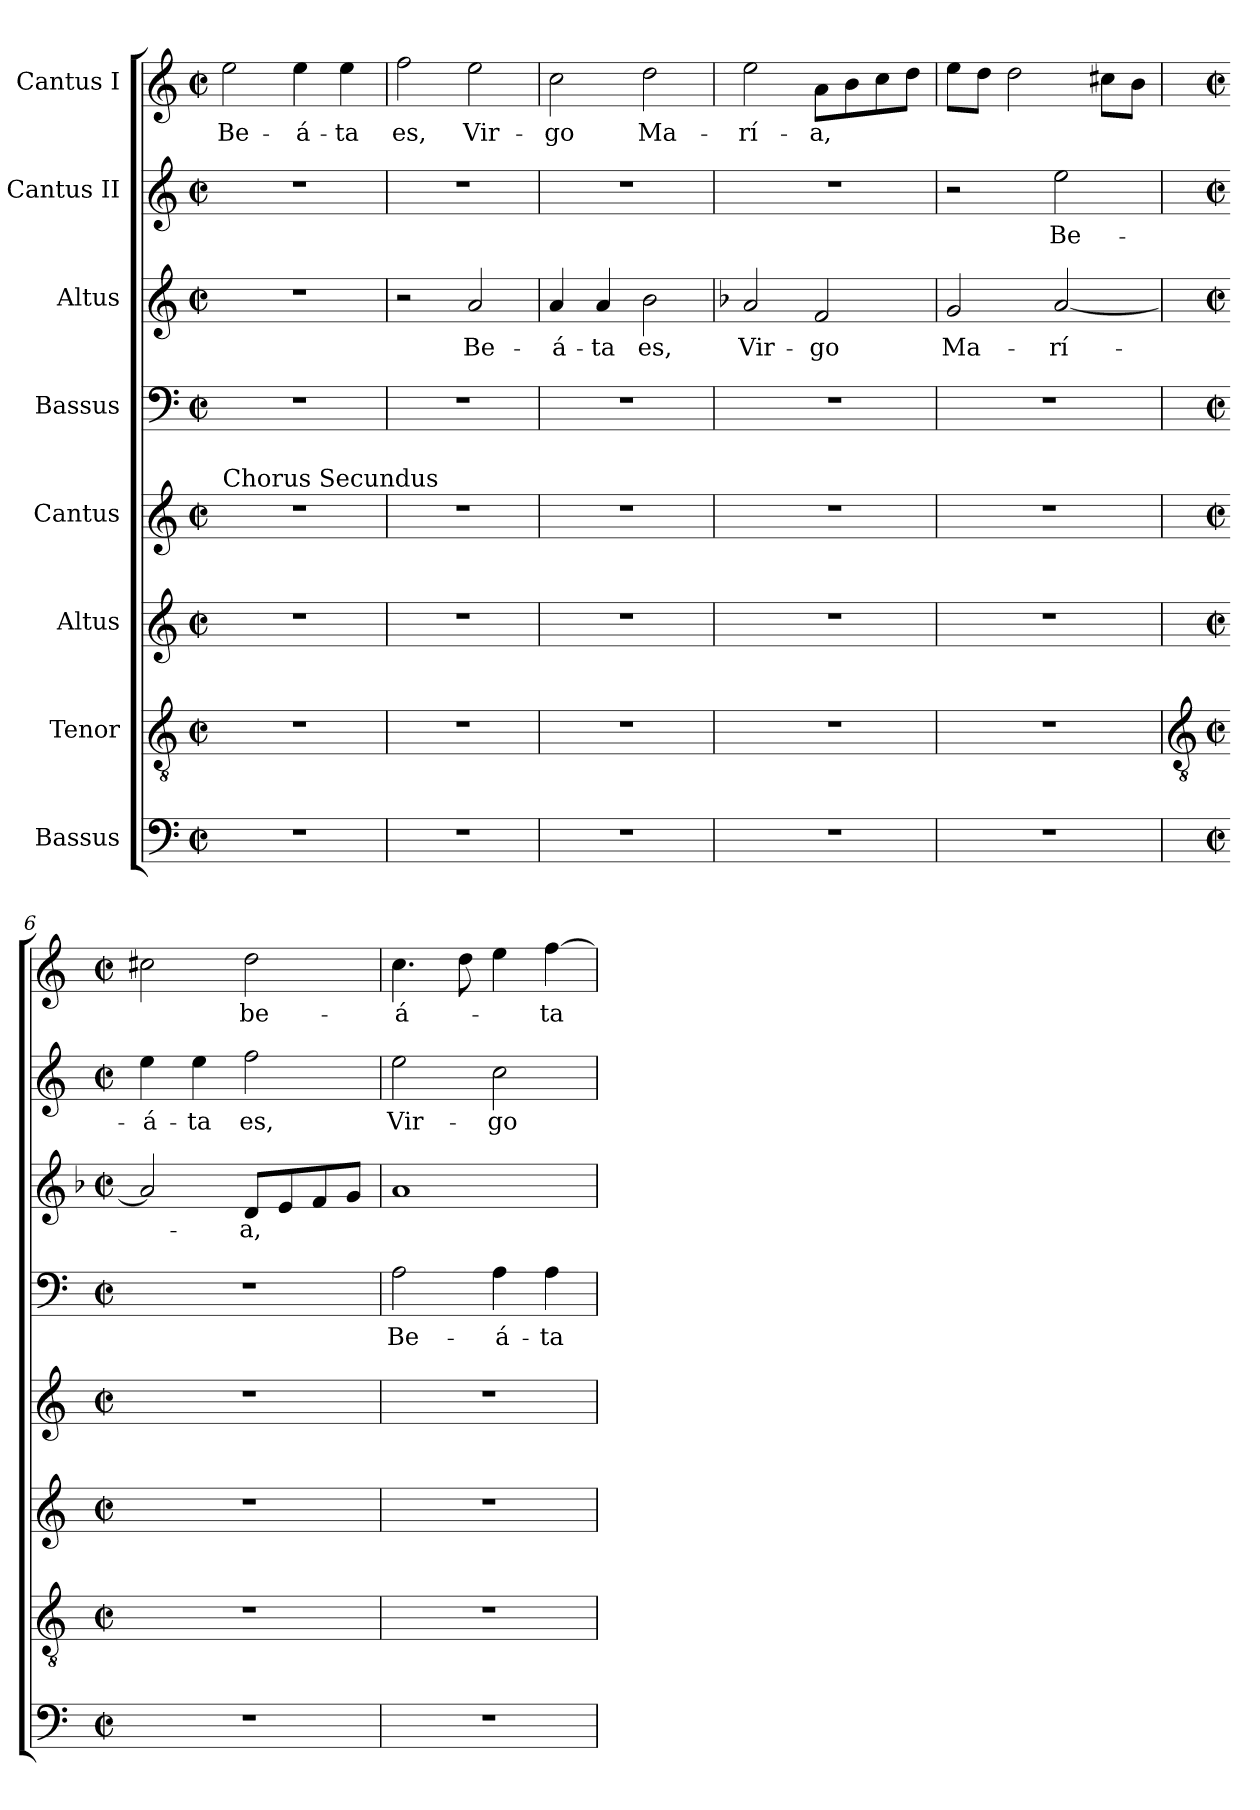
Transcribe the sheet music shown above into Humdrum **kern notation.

**kern	**kern	**kern	**kern	**kern	**text	**kern	**text	**kern	**text	**kern	**text
*part8	*part7	*part6	*part5	*part4	*part4	*part3	*part3	*part2	*part2	*part1	*part1
*staff8	*staff7	*staff6	*staff5	*staff4	*staff4	*staff3	*staff3	*staff2	*staff2	*staff1	*staff1
*I"Bassus	*I"Tenor	*I"Altus	*I"Cantus	*I"Bassus	*	*I"Altus	*	*I"Cantus II	*	*I"Cantus I	*
*clefF4	*clefGv2	*clefG2	*clefG2	*clefF4	*	*clefG2	*	*clefG2	*	*clefG2	*
*k[]	*k[]	*k[]	*k[]	*k[]	*	*k[]	*	*k[]	*	*k[]	*
*C:	*C:	*C:	*C:	*C:	*	*C:	*	*C:	*	*C:	*
*M2/2	*M2/2	*M2/2	*M2/2	*M2/2	*	*M2/2	*	*M2/2	*	*M2/2	*
*met(c|)	*met(c|)	*met(c|)	*met(c|)	*met(c|)	*	*met(c|)	*	*met(c|)	*	*met(c|)	*
=1	=1	=1	=1	=1	=1	=1	=1	=1	=1	=1	=1
!	!	!	!LO:TX:a:t=Chorus Secundus	!	!	!	!	!	!	!	!
!	!	!	!	!	!	!	!	!	!	!	!LO:LY:b
1r	1r	1r	1r	1r	.	1r	.	1r	.	2ee\	Be-
!	!	!	!	!	!	!	!	!	!	!	!LO:LY:b
.	.	.	.	.	.	.	.	.	.	4ee\	-á-
!	!	!	!	!	!	!	!	!	!	!	!LO:LY:b
.	.	.	.	.	.	.	.	.	.	4ee\	-ta
=2	=2	=2	=2	=2	=2	=2	=2	=2	=2	=2	=2
!	!	!	!	!	!	!	!	!	!	!	!LO:LY:b
1r	1r	1r	1r	1r	.	2r	.	1r	.	2ff\	es,
!	!	!	!	!	!	!	!LO:LY:b	!	!	!	!LO:LY:b
.	.	.	.	.	.	2a/	Be-	.	.	2ee\	Vir-
=3	=3	=3	=3	=3	=3	=3	=3	=3	=3	=3	=3
!	!	!	!	!	!	!	!LO:LY:b	!	!	!	!LO:LY:b
1r	1r	1r	1r	1r	.	4a/	-á-	1r	.	2cc\	-go
!	!	!	!	!	!	!	!LO:LY:b	!	!	!	!
.	.	.	.	.	.	4a/	-ta	.	.	.	.
!	!	!	!	!	!	!	!LO:LY:b	!	!	!	!LO:LY:b
.	.	.	.	.	.	2b\	es,	.	.	2dd\	Ma-
=4	=4	=4	=4	=4	=4	=4	=4	=4	=4	=4	=4
*	*	*	*	*	*	*k[b-]	*	*	*	*	*
*	*	*	*	*	*	*F:	*	*	*	*	*
!	!	!	!	!	!	!	!LO:LY:b	!	!	!	!LO:LY:b
1r	1r	1r	1r	1r	.	2a/	Vir-	1r	.	2ee\	-rí-
!	!	!	!	!	!	!	!LO:LY:b	!	!	!	!LO:LY:b
.	.	.	.	.	.	2f/	-go	.	.	8a\L	-a,
.	.	.	.	.	.	.	.	.	.	8b\	.
.	.	.	.	.	.	.	.	.	.	8cc\	.
.	.	.	.	.	.	.	.	.	.	8dd\J	.
=5	=5	=5	=5	=5	=5	=5	=5	=5	=5	=5	=5
!	!	!	!	!	!	!	!LO:LY:b	!	!	!	!
1r	1r	1r	1r	1r	.	2g/	Ma-	2r	.	8ee\L	.
.	.	.	.	.	.	.	.	.	.	8dd\J	.
.	.	.	.	.	.	.	.	.	.	2dd\	.
!	!	!	!	!	!	!	!LO:LY:b	!	!LO:LY:b	!	!
.	.	.	.	.	.	[2a/	-rí-	2ee\	Be-	.	.
.	.	.	.	.	.	.	.	.	.	8cc#X\L	.
.	.	.	.	.	.	.	.	.	.	8b\J	.
!!LO:LB:g=z
=6	=6	=6	=6	=6	=6	=6	=6	=6	=6	=6	=6
*	*clefGv2	*	*	*	*	*	*	*	*	*	*
*M2/2	*M2/2	*M2/2	*M2/2	*M2/2	*	*M2/2	*	*M2/2	*	*M2/2	*
*met(c|)	*met(c|)	*met(c|)	*met(c|)	*met(c|)	*	*met(c|)	*	*met(c|)	*	*met(c|)	*
!	!	!	!	!	!	!	!	!	!LO:LY:b	!	!
1r	1r	1r	1r	1r	.	2a/]	.	4ee\	-á-	2cc#X\	.
!	!	!	!	!	!	!	!	!	!LO:LY:b	!	!
.	.	.	.	.	.	.	.	4ee\	-ta	.	.
!	!	!	!	!	!	!	!LO:LY:b	!	!LO:LY:b	!	!LO:LY:b
.	.	.	.	.	.	8d/L	-a,	2ff\	es,	2dd\	be-
.	.	.	.	.	.	8e/	.	.	.	.	.
.	.	.	.	.	.	8f/	.	.	.	.	.
.	.	.	.	.	.	8g/J	.	.	.	.	.
=7	=7	=7	=7	=7	=7	=7	=7	=7	=7	=7	=7
!	!	!	!	!	!LO:LY:b	!	!	!	!LO:LY:b	!	!LO:LY:b
1r	1r	1r	1r	2A\	Be-	1a	.	2ee\	Vir-	4.cc\	-á-
.	.	.	.	.	.	.	.	.	.	8dd\	.
!	!	!	!	!	!LO:LY:b	!	!	!	!LO:LY:b	!	!
.	.	.	.	4A\	-á-	.	.	2cc\	-go	4ee\	.
!	!	!	!	!	!LO:LY:b	!	!	!	!	!	!LO:LY:b
.	.	.	.	4A\	-ta	.	.	.	.	[4ff\	-ta
=	=	=	=	=	=	=	=	=	=	=	=
*-	*-	*-	*-	*-	*-	*-	*-	*-	*-	*-	*-
